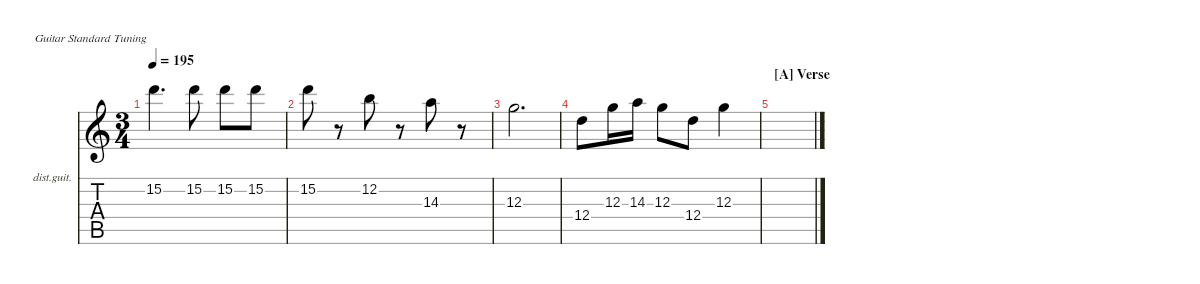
\hideDynamics
\bracketExtendMode nobrackets
\firstSystemTrackNameOrientation horizontal
\track ("Lead Guitar" "dist.guit.") {instrument distortionguitar}
\staff {score tabs}
\tuning (E4 B3 G3 D3 A2 E2)
\ts (3 4)
\tempo 195
\clef g2
\ks aminor
15.2.4{d dy mf} 15.2.8 15.2.8 15.2.8 |
15.2.8 r.8 12.2.8 r.8 14.3.8 r.8 |
12.3.2{d} |
12.4.8 12.3.16 14.3.16 12.3.8 12.4.8 12.3.4 |
\section ("A" "Verse")
